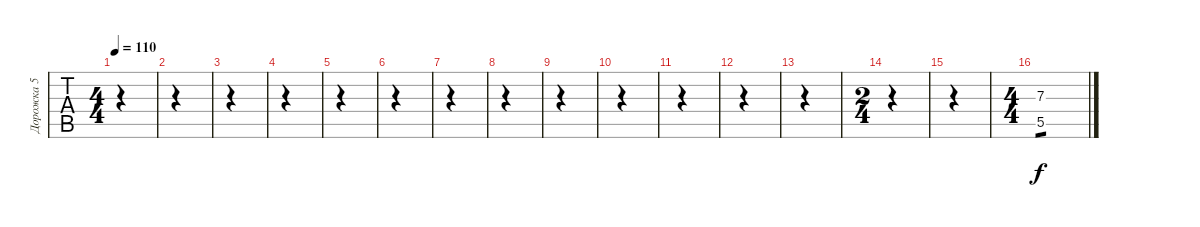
\track ("Дорожка 5" "Дорожка 5") {instrument distortionguitar}
\staff {tabs}
\tuning (Eb4 Bb3 Gb3 Db3 Ab2 Db2) {hide}
\ts (4 4)
\tempo 110
\clef g2
\ks c
|
|
|
|
|
|
|
|
|
|
|
|
|
\ts (2 4)
|
|
\ts (4 4)
(7.3 5.5).1{tp 1}
